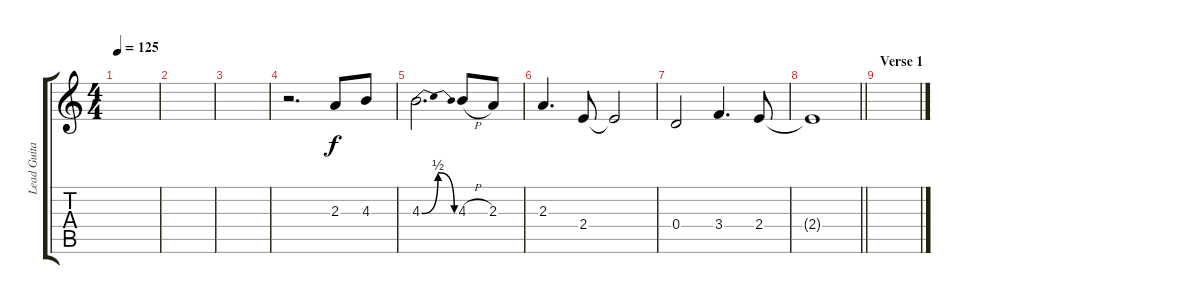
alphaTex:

\track ("Lead Guitar 3 (Solos)" "Lead Guita") {instrument distortionguitar}
\staff {score tabs}
\tuning (E4 B3 G3 D3 A2 E2) {hide}
\ts (4 4)
\tempo 125
\clef g2
\ks c
|
|
|
r.2{d} 2.3.8 4.3.8 |
4.3{be (bendrelease 0 0 20 2 48 2 60 0)}.2{d} 4.3{h}.8 2.3.8 |
2.3.4{d} 2.4.8 2.4{t}.2 |
0.4.2 3.4.4{d} 2.4.8 |
\barLineRight lightlight
2.4{t}.1 |
\section ("" "Verse 1")
